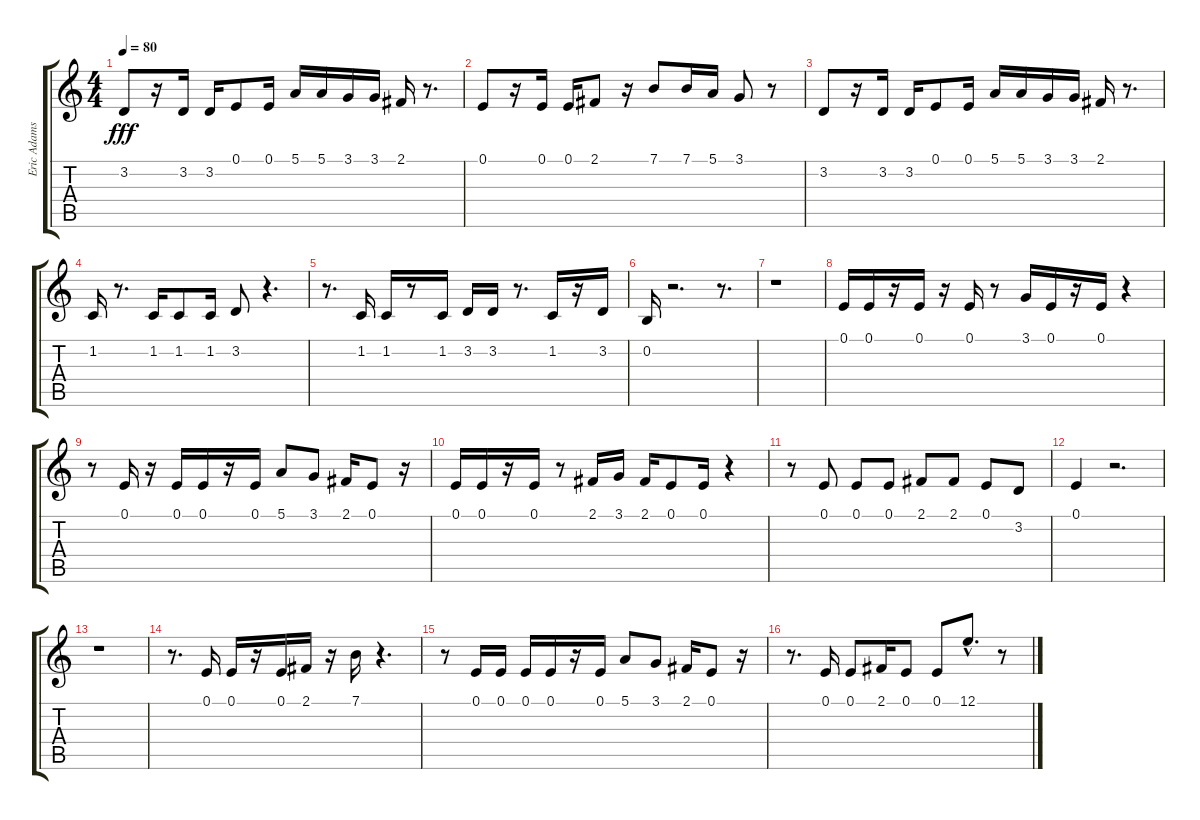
\track ("Eric Adams" "Eric Adams") {instrument stringensemble1}
\staff {score tabs}
\tuning (E4 B3 G3 D3 A2 E2) {hide}
\ts (4 4)
\tempo 80
\clef g2
\ks c
3.2.8{dy fff} r.16 3.2.16 3.2.16 0.1.8 0.1.16 5.1.16 5.1.16 3.1.16 3.1.16 2.1.16 r.8{d} |
0.1.8 r.16 0.1.16 0.1.16 2.1.8 r.16 7.1.8 7.1.16 5.1.16 3.1.8 r.8 |
3.2.8 r.16 3.2.16 3.2.16 0.1.8 0.1.16 5.1.16 5.1.16 3.1.16 3.1.16 2.1.16 r.8{d} |
1.2.16 r.8{d} 1.2.16 1.2.8 1.2.16 3.2.8 r.4{d} |
r.8{d} 1.2.16 1.2.16 r.8 1.2.16 3.2.16 3.2.16 r.8{d} 1.2.16 r.16 3.2.16 |
0.2.16 r.2{d} r.8{d} |
r.1 |
0.1.16 0.1.16 r.16 0.1.16 r.16 0.1.16 r.8 3.1.16 0.1.16 r.16 0.1.16 r.4 |
r.8 0.1.16 r.16 0.1.16 0.1.16 r.16 0.1.16 5.1.8 3.1.8 2.1.16 0.1.8 r.16 |
0.1.16 0.1.16 r.16 0.1.16 r.8 2.1.16 3.1.16 2.1.16 0.1.8 0.1.16 r.4 |
r.8 0.1.8 0.1.8 0.1.8 2.1.8 2.1.8 0.1.8 3.2.8 |
0.1.4 r.2{d} |
r.1 |
r.8{d} 0.1.16 0.1.16 r.16 0.1.16 2.1.16 r.16 7.1.16 r.4{d} |
r.8 0.1.16 0.1.16 0.1.16 0.1.16 r.16 0.1.16 5.1.8 3.1.8 2.1.16 0.1.8 r.16 |
r.8{d} 0.1.16 0.1.8 2.1.16 0.1.8 0.1.8 12.1{hac}.8{d} r.8
